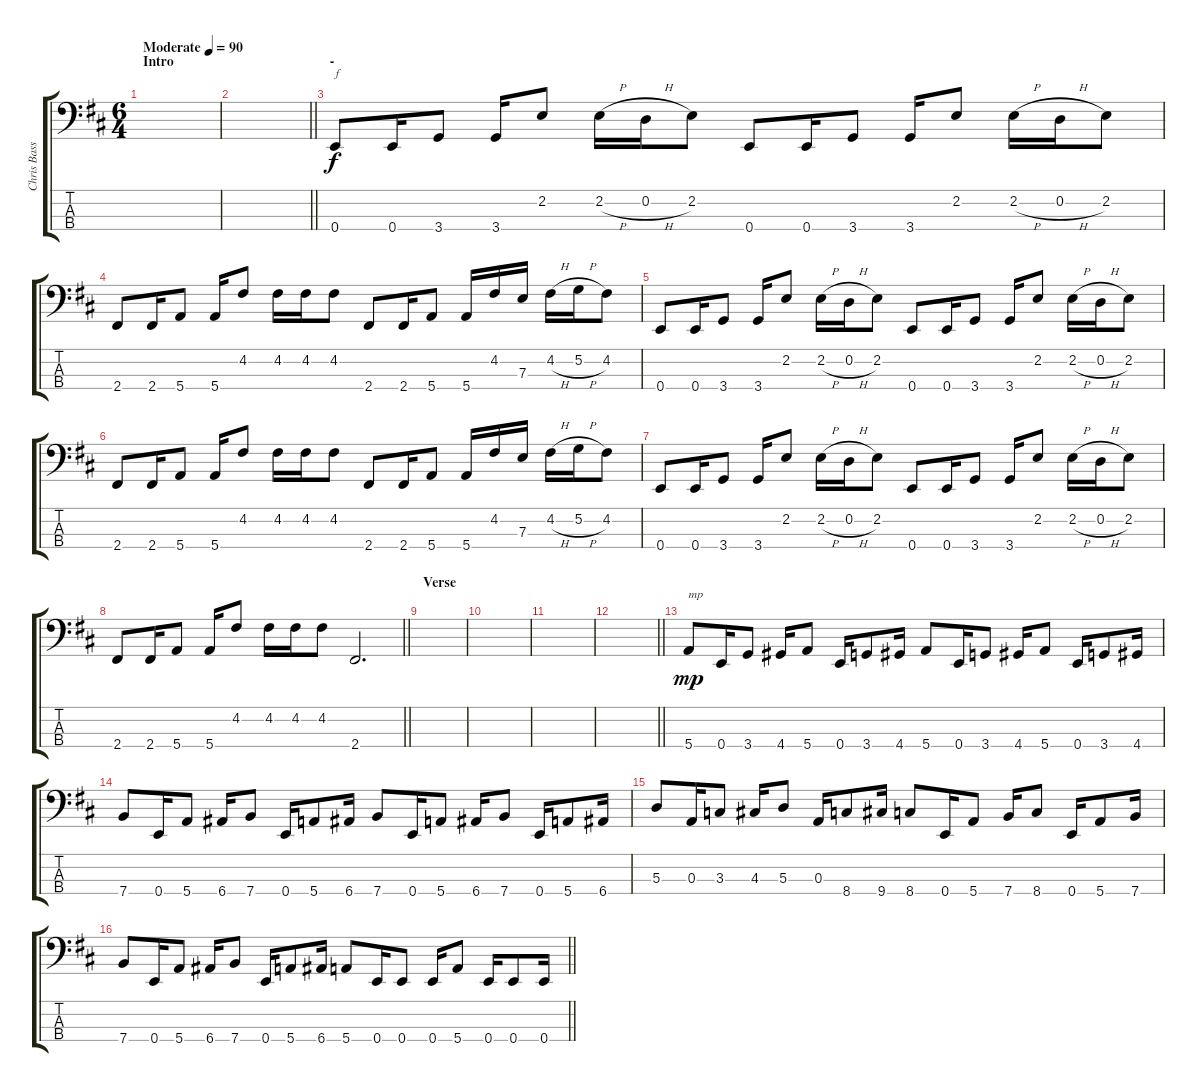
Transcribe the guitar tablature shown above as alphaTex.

\track ("Chris Bass" "Chris Bass") {instrument electricbassfinger}
\staff {score tabs}
\tuning (G2 D2 A1 E1) {hide}
\ts (6 4)
\section ("" "Intro")
\tempo (90 "Moderate")
\clef f4
\ks bminor
|
\barLineRight lightlight
|
\section ("" "-")
0.4.8{txt "f"} 0.4.16 3.4.8 3.4.16 2.2.8 2.2{h}.16 0.2{h}.16 2.2.8 0.4.8 0.4.16 3.4.8 3.4.16 2.2.8 2.2{h}.16 0.2{h}.16 2.2.8 |
2.4.8 2.4.16 5.4.8 5.4.16 4.2.8 4.2.16 4.2.16 4.2.8 2.4.8 2.4.16 5.4.8 5.4.16 4.2.16 7.3.16 4.2{h}.16 5.2{h}.16 4.2.8 |
0.4.8 0.4.16 3.4.8 3.4.16 2.2.8 2.2{h}.16 0.2{h}.16 2.2.8 0.4.8 0.4.16 3.4.8 3.4.16 2.2.8 2.2{h}.16 0.2{h}.16 2.2.8 |
2.4.8 2.4.16 5.4.8 5.4.16 4.2.8 4.2.16 4.2.16 4.2.8 2.4.8 2.4.16 5.4.8 5.4.16 4.2.16 7.3.16 4.2{h}.16 5.2{h}.16 4.2.8 |
0.4.8 0.4.16 3.4.8 3.4.16 2.2.8 2.2{h}.16 0.2{h}.16 2.2.8 0.4.8 0.4.16 3.4.8 3.4.16 2.2.8 2.2{h}.16 0.2{h}.16 2.2.8 |
\barLineRight lightlight
2.4.8 2.4.16 5.4.8 5.4.16 4.2.8 4.2.16 4.2.16 4.2.8 2.4.2{d} |
\section ("" "Verse")
|
|
|
\barLineRight lightlight
|
\section ("" "")
5.4.8{txt "mp" dy mp} 0.4.16 3.4.8 4.4.16 5.4.8 0.4.16 3.4.8 4.4.16 5.4.8 0.4.16 3.4.8 4.4.16 5.4.8 0.4.16 3.4.8 4.4.16 |
7.4.8 0.4.16 5.4.8 6.4.16 7.4.8 0.4.16 5.4.8 6.4.16 7.4.8 0.4.16 5.4.8 6.4.16 7.4.8 0.4.16 5.4.8 6.4.16 |
5.3.8 0.3.16 3.3.8 4.3.16 5.3.8 0.3.16 8.4.8 9.4.16 8.4.8 0.4.16 5.4.8 7.4.16 8.4.8 0.4.16 5.4.8 7.4.16 |
\barLineRight lightlight
7.4.8 0.4.16 5.4.8 6.4.16 7.4.8 0.4.16 5.4.8 6.4.16 5.4.8 0.4.16 0.4.8 0.4.16 5.4.8 0.4.16 0.4.8 0.4.16
